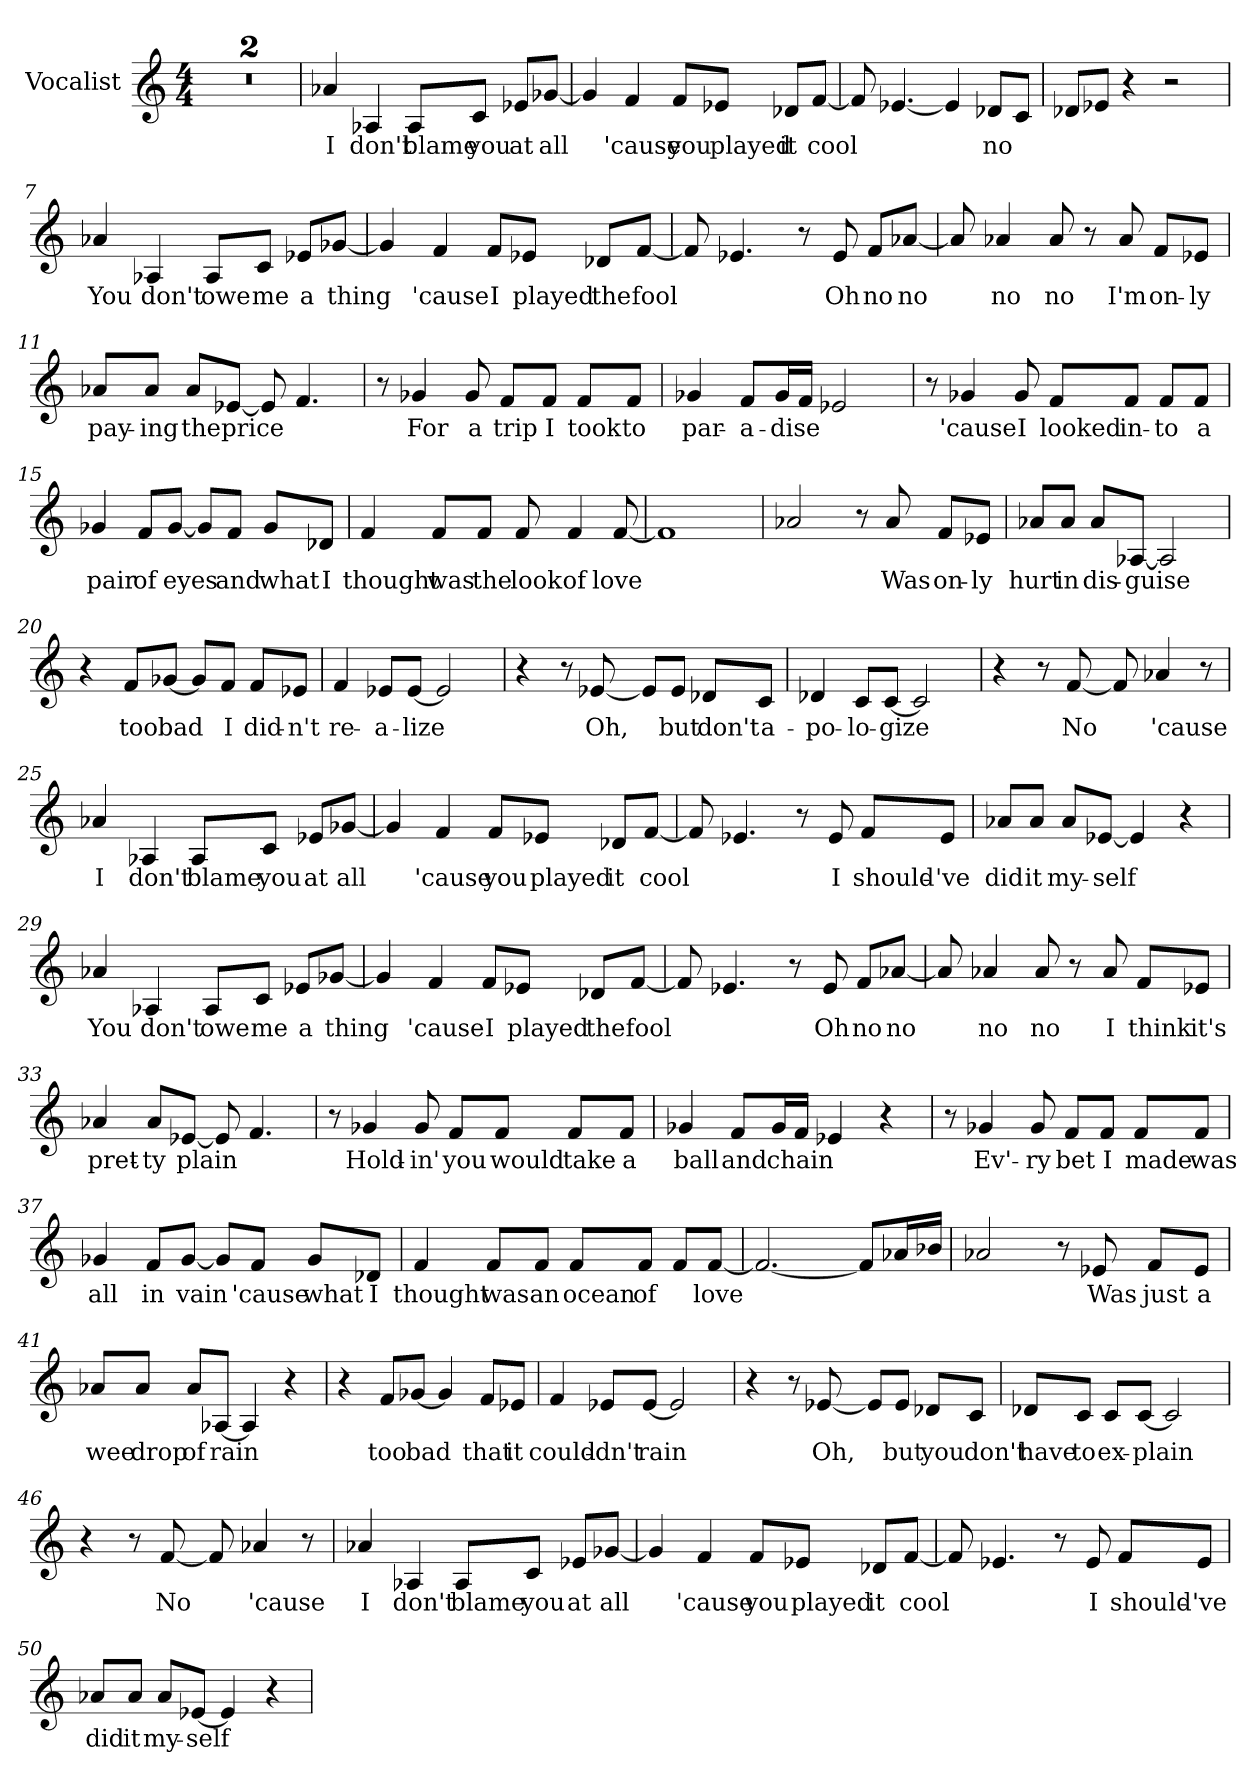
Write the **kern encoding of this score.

**kern	**text
*part1	*part1
*staff1	*staff1
*I"Vocalist	*
*clefG2	*
*M4/4	*
=1	=1
1r	.
=2	=2
1r	.
=3	=3
4a-X	I
4A-X	don't
8A-/L	blame
8c/J	you
8e-X/L	at
[8g-X/J	all
=4	=4
4g-]	_
4f	'cause
8f/L	you
8e-X/J	played
8d-X/L	it
[8f/J	cool
=5	=5
8f]	_
[4.e-X	_
4e-]	_
8d-X/L	no
8c/J	_
=6	=6
8d-X/L	_
8e-X/J	_
4r	.
2r	.
=7	=7
4a-X	You
4A-X	don't
8A-/L	owe
8c/J	me
8e-X/L	a
[8g-X/J	thing
=8	=8
4g-]	_
4f	'cause
8f/L	I
8e-X/J	played
8d-X/L	the
[8f/J	fool
=9	=9
8f]	_
4.e-X	_
8r	.
8e-	Oh
8f/L	no
[8a-X/J	no
=10	=10
8a-]	_
4a-X	no
8a-	no
8r	.
8a-	I'm
8f/L	on-
8e-X/J	-ly
=11	=11
8a-X/L	pay-
8a-/J	-ing
8a-/L	the
[8e-X/J	price
8e-]	_
4.f	_
=12	=12
8r	.
4g-X	For
8g-	a
8f/L	trip
8f/J	I
8f/L	took
8f/J	to
=13	=13
4g-X	par-
8f/L	-a-
16g-/L	-dise
16f/JJ	_
2e-X	_
=14	=14
8r	.
4g-X	'cause
8g-	I
8f/L	looked
8f/J	in-
8f/L	-to
8f/J	a
=15	=15
4g-X	pair
8f/L	of
[8g-/J	eyes
8g-/L]	_
8f/J	and
8g-/L	what
8d-X/J	I
=16	=16
4f	thought
8f/L	was
8f/J	the
8f	look
4f	of
[8f	love
=17	=17
1f]	_
=18	=18
2a-X	_
8r	.
8a-	Was
8f/L	on-
8e-X/J	-ly
=19	=19
8a-X/L	hurt
8a-/J	in
8a-/L	dis-
[8A-X/J	-guise
2A-]	_
=20	=20
4r	.
8f/L	too
[8g-X/J	bad
8g-/L]	_
8f/J	I
8f/L	did-
8e-X/J	-n't
=21	=21
4f	re-
8e-X/L	-a-
[8e-/J	-lize
2e-]	_
=22	=22
4r	.
8r	.
[8e-X	Oh,
8e-/L]	_
8e-/J	but
8d-X/L	don't
8c/J	a-
=23	=23
4d-X	-po-
8c/L	-lo-
[8c/J	-gize
2c]	_
=24	=24
4r	.
8r	.
[8f	No
8f]	_
4a-X	'cause
8r	.
=25	=25
4a-X	I
4A-X	don't
8A-/L	blame
8c/J	you
8e-X/L	at
[8g-X/J	all
=26	=26
4g-]	_
4f	'cause
8f/L	you
8e-X/J	played
8d-X/L	it
[8f/J	cool
=27	=27
8f]	_
4.e-X	_
8r	.
8e-	I
8f/L	should-
8e-/J	-'ve
=28	=28
8a-X/L	did
8a-/J	it
8a-/L	my-
[8e-X/J	-self
4e-]	_
4r	.
=29	=29
4a-X	You
4A-X	don't
8A-/L	owe
8c/J	me
8e-X/L	a
[8g-X/J	thing
=30	=30
4g-]	_
4f	'cause
8f/L	I
8e-X/J	played
8d-X/L	the
[8f/J	fool
=31	=31
8f]	_
4.e-X	_
8r	.
8e-	Oh
8f/L	no
[8a-X/J	no
=32	=32
8a-]	_
4a-X	no
8a-	no
8r	.
8a-	I
8f/L	think
8e-X/J	it's
=33	=33
4a-X	pret-
8a-/L	-ty
[8e-X/J	plain
8e-]	_
4.f	_
=34	=34
8r	.
4g-X	Hold-
8g-	-in'
8f/L	you
8f/J	would
8f/L	take
8f/J	a
=35	=35
4g-X	ball
8f/L	and
16g-/L	chain
16f/JJ	_
4e-X	_
4r	.
=36	=36
8r	.
4g-X	Ev'-
8g-	-ry
8f/L	bet
8f/J	I
8f/L	made
8f/J	was
=37	=37
4g-X	all
8f/L	in
[8g-/J	vain
8g-/L]	_
8f/J	'cause
8g-/L	what
8d-X/J	I
=38	=38
4f	thought
8f/L	was
8f/J	an
8f/L	ocean
8f/J	of
8f/L	_
[8f/J	love
=39	=39
2.f_	_
8f/L]	_
16a-X/L	_
16b-X/JJ	_
=40	=40
2a-X	_
8r	.
8e-X	Was
8f/L	just
8e-/J	a
=41	=41
8a-X/L	wee
8a-/J	drop
8a-/L	of
[8A-X/J	rain
4A-]	_
4r	.
=42	=42
4r	.
8f/L	too
[8g-X/J	bad
4g-]	_
8f/L	that
8e-X/J	it
=43	=43
4f	could-
8e-X/L	-dn't
[8e-/J	rain
2e-]	_
=44	=44
4r	.
8r	.
[8e-X	Oh,
8e-/L]	_
8e-/J	but
8d-X/L	you
8c/J	don't
=45	=45
8d-X/L	have
8c/J	to
8c/L	ex-
[8c/J	-plain
2c]	_
=46	=46
4r	.
8r	.
[8f	No
8f]	_
4a-X	'cause
8r	.
=47	=47
4a-X	I
4A-X	don't
8A-/L	blame
8c/J	you
8e-X/L	at
[8g-X/J	all
=48	=48
4g-]	_
4f	'cause
8f/L	you
8e-X/J	played
8d-X/L	it
[8f/J	cool
=49	=49
8f]	_
4.e-X	_
8r	.
8e-	I
8f/L	should-
8e-/J	-'ve
=50	=50
8a-X/L	did
8a-/J	it
8a-/L	my-
[8e-X/J	-self
4e-]	_
4r	.
=	=
*-	*-
